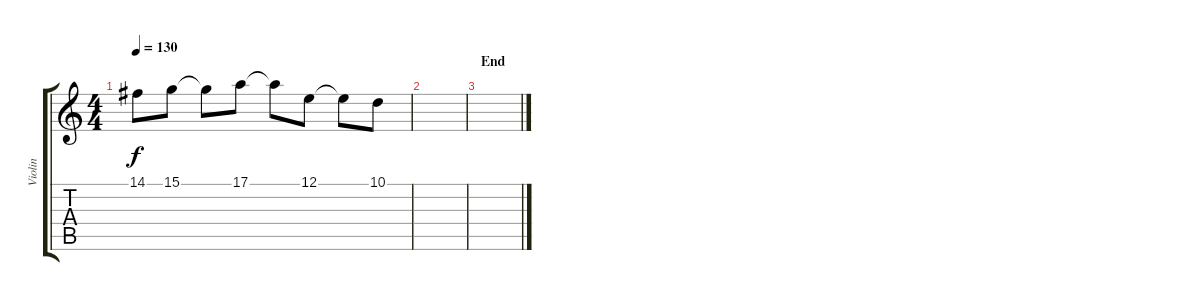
\track ("Violin" "Violin") {instrument violin}
\staff {score tabs}
\tuning (E4 B3 G3 D3 A2 E2) {hide}
\ts (4 4)
\tempo 130
\clef g2
\ks c
14.1.8{dy f} 15.1.8 15.1{t}.8 17.1.8 17.1{t}.8 12.1.8 12.1{t}.8 10.1.8 |
|
\section ("" "End")
